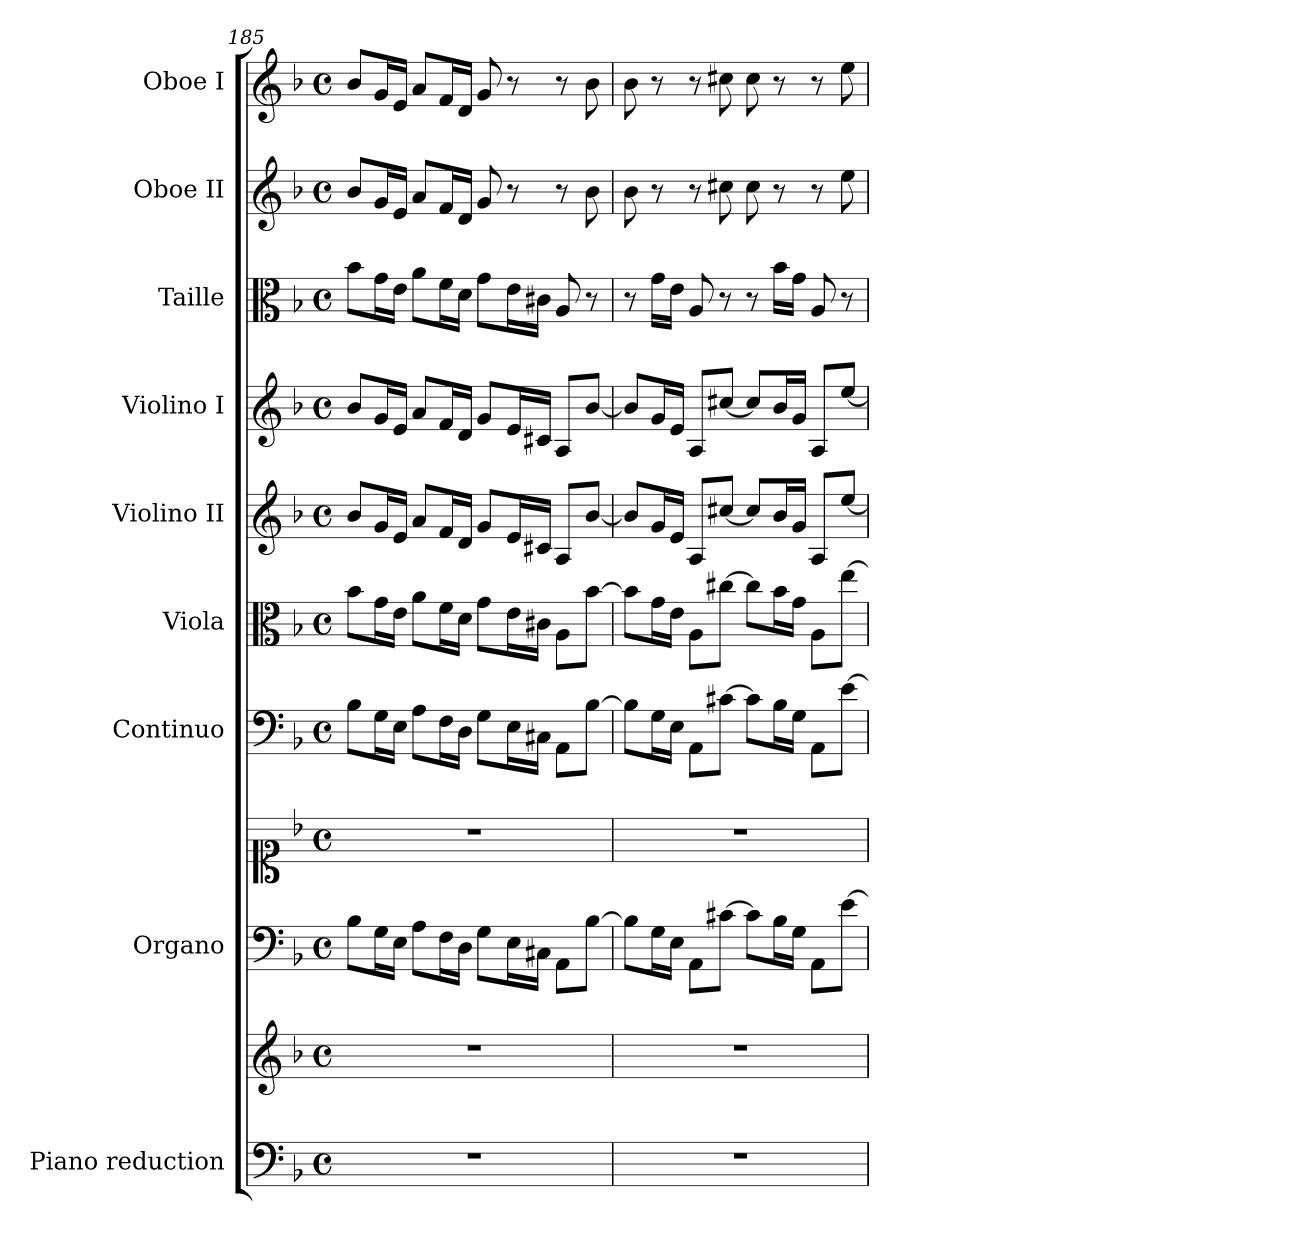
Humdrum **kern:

**kern	**kern	**kern	**kern	**kern	**kern	**kern	**kern	**kern	**kern	**kern
*part9	*part9	*part8	*part8	*part7	*part6	*part5	*part4	*part3	*part2	*part1
*staff11	*staff10	*staff9	*staff8	*staff7	*staff6	*staff5	*staff4	*staff3	*staff2	*staff1
*I"Piano reduction	*	*I"Organo	*	*I"Continuo	*I"Viola	*I"Violino II	*I"Violino I	*I"Taille	*I"Oboe II	*I"Oboe I
*I'Pno	*	*	*	*	*I'Vla	*I'Vln	*I'Vln	*	*I'Ob	*I'Ob
*clefF4	*clefG2	*clefF4	*clefC1	*clefF4	*clefC3	*clefG2	*clefG2	*clefC3	*clefG2	*clefG2
*k[b-]	*k[b-]	*k[b-]	*k[b-]	*k[b-]	*k[b-]	*k[b-]	*k[b-]	*k[b-]	*k[b-]	*k[b-]
*M4/4	*M4/4	*M4/4	*M4/4	*M4/4	*M4/4	*M4/4	*M4/4	*M4/4	*M4/4	*M4/4
*met(c)	*met(c)	*met(c)	*met(c)	*met(c)	*met(c)	*met(c)	*met(c)	*met(c)	*met(c)	*met(c)
=185	=185	=185	=185	=185	=185	=185	=185	=185	=185	=185
1r	1r	8B-\L	1r	8B-\L	8b-\L	8b-/L	8b-/L	8b-\L	8b-/L	8b-/L
.	.	16G\L	.	16G\L	16g\L	16g/L	16g/L	16g\L	16g/L	16g/L
.	.	16E\JJ	.	16E\JJ	16e\JJ	16e/JJ	16e/JJ	16e\JJ	16e/JJ	16e/JJ
.	.	8A\L	.	8A\L	8a\L	8a/L	8a/L	8a\L	8a/L	8a/L
.	.	16F\L	.	16F\L	16f\L	16f/L	16f/L	16f\L	16f/L	16f/L
.	.	16D\JJ	.	16D\JJ	16d\JJ	16d/JJ	16d/JJ	16d\JJ	16d/JJ	16d/JJ
.	.	8G\L	.	8G\L	8g\L	8g/L	8g/L	8g\L	8g/	8g/
.	.	16E\L	.	16E\L	16e\L	16e/L	16e/L	16e\L	8r	8r
.	.	16C#X\JJ	.	16C#X\JJ	16c#X\JJ	16c#X/JJ	16c#X/JJ	16c#X\JJ	.	.
.	.	8AA\L	.	8AA\L	8A\L	8A/L	8A/L	8A/	8r	8r
.	.	[8B-\J	.	[8B-\J	[8b-\J	[8b-/J	[8b-/J	8r	8b-\	8b-\
!!LO:PB:g=z
=186	=186	=186	=186	=186	=186	=186	=186	=186	=186	=186
1r	1r	8B-\L]	1r	8B-\L]	8b-\L]	8b-/L]	8b-/L]	8r	8b-\	8b-\
.	.	16G\L	.	16G\L	16g\L	16g/L	16g/L	16g\LL	8r	8r
.	.	16E\JJ	.	16E\JJ	16e\JJ	16e/JJ	16e/JJ	16e\JJ	.	.
.	.	8AA\L	.	8AA\L	8A\L	8A/L	8A/L	8A/	8r	8r
.	.	[8c#X\J	.	[8c#X\J	[8cc#X\J	[8cc#X/J	[8cc#X/J	8r	8cc#X\	8cc#X\
.	.	8c#\L]	.	8c#\L]	8cc#\L]	8cc#/L]	8cc#/L]	8r	8cc#\	8cc#\
.	.	16B-\L	.	16B-\L	16b-\L	16b-/L	16b-/L	16b-\LL	8r	8r
.	.	16G\JJ	.	16G\JJ	16g\JJ	16g/JJ	16g/JJ	16g\JJ	.	.
.	.	8AA\L	.	8AA\L	8A\L	8A/L	8A/L	8A/	8r	8r
.	.	[8e\J	.	[8e\J	[8ee\J	[8ee/J	[8ee/J	8r	8ee\	8ee\
=	=	=	=	=	=	=	=	=	=	=
*-	*-	*-	*-	*-	*-	*-	*-	*-	*-	*-
